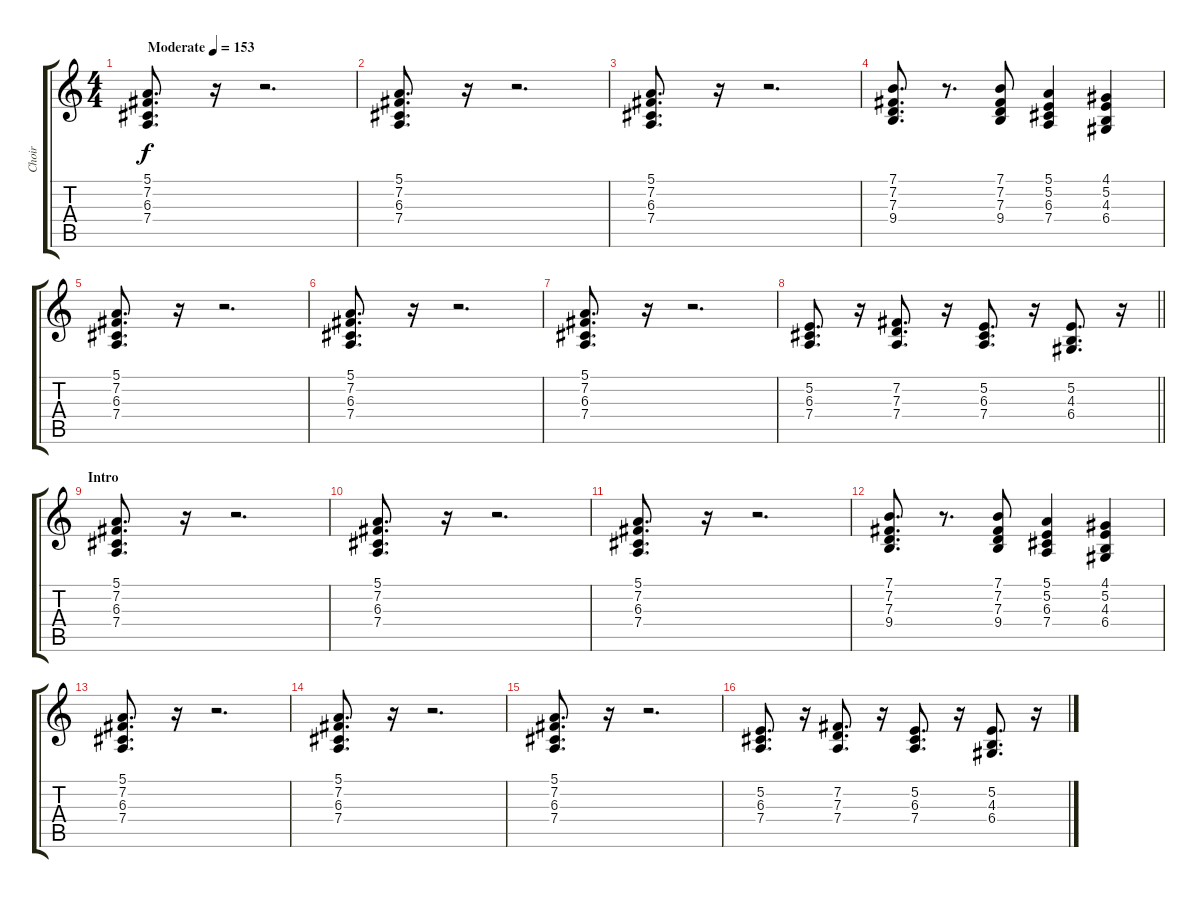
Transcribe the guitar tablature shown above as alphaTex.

\track ("Choir" "Choir") {instrument choiraahs}
\staff {score tabs}
\tuning (E4 B3 G3 D3 A2 E2) {hide}
\ts (4 4)
\tempo (153 "Moderate")
\clef g2
\ks c
(5.1 7.2 6.3 7.4).8{d dy f instrument choiraahs} r.16 r.2{d} |
(5.1 7.2 6.3 7.4).8{d} r.16 r.2{d} |
(5.1 7.2 6.3 7.4).8{d} r.16 r.2{d} |
(7.1 7.2 7.3 9.4).8{d} r.8{d} (7.1 7.2 7.3 9.4).8 (5.1 5.2 6.3 7.4).4 (4.1 5.2 4.3 6.4).4 |
(5.1 7.2 6.3 7.4).8{d} r.16 r.2{d} |
(5.1 7.2 6.3 7.4).8{d} r.16 r.2{d} |
(5.1 7.2 6.3 7.4).8{d} r.16 r.2{d} |
\barLineRight lightlight
(5.2 6.3 7.4).8{d} r.16 (7.2 7.3 7.4).8{d} r.16 (5.2 6.3 7.4).8{d} r.16 (5.2 4.3 6.4).8{d} r.16 |
\section ("" "Intro")
(5.1 7.2 6.3 7.4).8{d} r.16 r.2{d} |
(5.1 7.2 6.3 7.4).8{d} r.16 r.2{d} |
(5.1 7.2 6.3 7.4).8{d} r.16 r.2{d} |
(7.1 7.2 7.3 9.4).8{d} r.8{d} (7.1 7.2 7.3 9.4).8 (5.1 5.2 6.3 7.4).4 (4.1 5.2 4.3 6.4).4 |
(5.1 7.2 6.3 7.4).8{d} r.16 r.2{d} |
(5.1 7.2 6.3 7.4).8{d} r.16 r.2{d} |
(5.1 7.2 6.3 7.4).8{d} r.16 r.2{d} |
(5.2 6.3 7.4).8{d} r.16 (7.2 7.3 7.4).8{d} r.16 (5.2 6.3 7.4).8{d} r.16 (5.2 4.3 6.4).8{d} r.16
